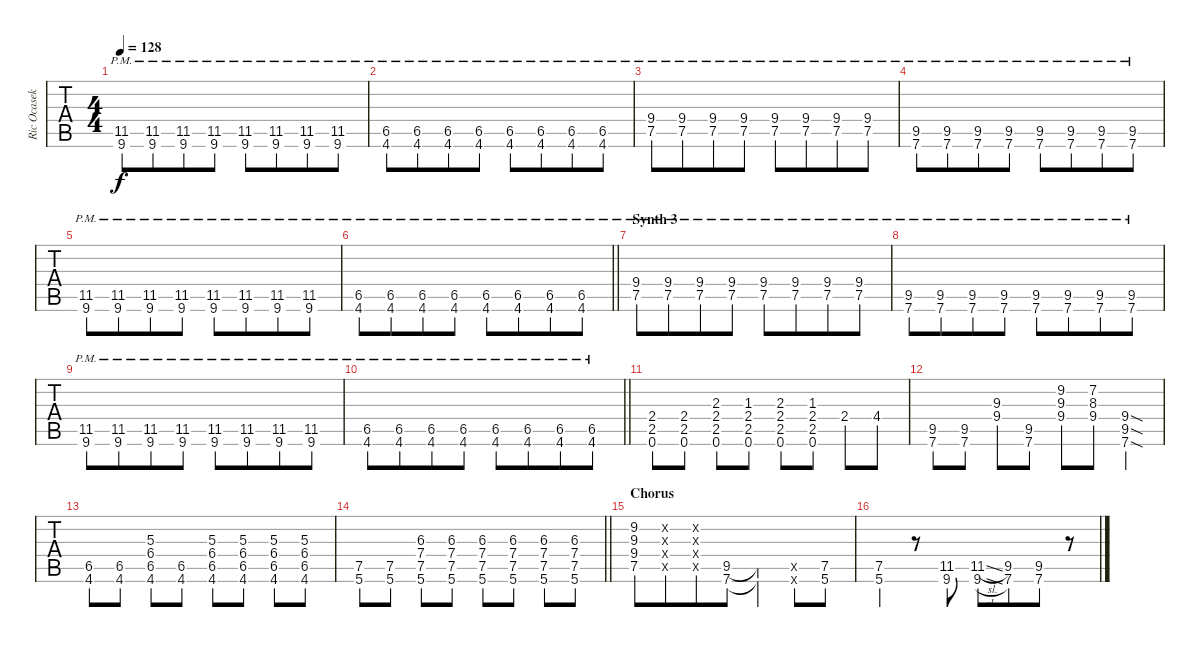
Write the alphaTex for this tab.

\track ("Ric Ocasek - Rhythm Guitar" "Ric Ocasek") {instrument overdrivenguitar}
\staff {tabs}
\tuning (E4 B3 G3 D3 A2 E2) {hide}
\ts (4 4)
\tempo 128
\clef g2
\ks c
(11.5{pm} 9.6).8{dy f} (11.5{pm} 9.6).8{beam merge} (11.5{pm} 9.6).8 (11.5{pm} 9.6).8 (11.5{pm} 9.6).8 (11.5{pm} 9.6).8{beam merge} (11.5{pm} 9.6).8 (11.5{pm} 9.6).8 |
(6.5{pm} 4.6{pm}).8 (6.5{pm} 4.6{pm}).8{beam merge} (6.5{pm} 4.6{pm}).8 (6.5{pm} 4.6{pm}).8 (6.5{pm} 4.6{pm}).8 (6.5{pm} 4.6{pm}).8{beam merge} (6.5{pm} 4.6{pm}).8 (6.5{pm} 4.6{pm}).8 |
(9.4{pm} 7.5{pm}).8 (9.4{pm} 7.5{pm}).8{beam merge} (9.4{pm} 7.5{pm}).8 (9.4{pm} 7.5{pm}).8 (9.4{pm} 7.5{pm}).8 (9.4{pm} 7.5{pm}).8{beam merge} (9.4{pm} 7.5{pm}).8 (9.4{pm} 7.5{pm}).8 |
(9.5{pm} 7.6).8 (9.5{pm} 7.6).8{beam merge} (9.5{pm} 7.6).8 (9.5{pm} 7.6).8 (9.5{pm} 7.6).8 (9.5{pm} 7.6).8{beam merge} (9.5{pm} 7.6).8 (9.5{pm} 7.6).8 |
(11.5{pm} 9.6).8 (11.5{pm} 9.6).8{beam merge} (11.5{pm} 9.6).8 (11.5{pm} 9.6).8 (11.5{pm} 9.6).8 (11.5{pm} 9.6).8{beam merge} (11.5{pm} 9.6).8 (11.5{pm} 9.6).8 |
\barLineRight lightlight
(6.5{pm} 4.6{pm}).8 (6.5{pm} 4.6{pm}).8{beam merge} (6.5{pm} 4.6{pm}).8 (6.5{pm} 4.6{pm}).8 (6.5{pm} 4.6{pm}).8 (6.5{pm} 4.6{pm}).8{beam merge} (6.5{pm} 4.6{pm}).8 (6.5{pm} 4.6{pm}).8 |
\section ("" "Synth 3")
(9.4{pm} 7.5{pm}).8 (9.4{pm} 7.5{pm}).8{beam merge} (9.4{pm} 7.5{pm}).8 (9.4{pm} 7.5{pm}).8 (9.4{pm} 7.5{pm}).8 (9.4{pm} 7.5{pm}).8{beam merge} (9.4{pm} 7.5{pm}).8 (9.4{pm} 7.5{pm}).8 |
(9.5{pm} 7.6).8 (9.5{pm} 7.6).8{beam merge} (9.5{pm} 7.6).8 (9.5{pm} 7.6).8 (9.5{pm} 7.6).8 (9.5{pm} 7.6).8{beam merge} (9.5{pm} 7.6).8 (9.5{pm} 7.6).8 |
(11.5{pm} 9.6).8 (11.5{pm} 9.6).8{beam merge} (11.5{pm} 9.6).8 (11.5{pm} 9.6).8 (11.5{pm} 9.6).8 (11.5{pm} 9.6).8{beam merge} (11.5{pm} 9.6).8 (11.5{pm} 9.6).8 |
\barLineRight lightlight
(6.5{pm} 4.6{pm}).8 (6.5{pm} 4.6{pm}).8{beam merge} (6.5{pm} 4.6{pm}).8 (6.5{pm} 4.6{pm}).8 (6.5{pm} 4.6{pm}).8 (6.5{pm} 4.6{pm}).8{beam merge} (6.5{pm} 4.6{pm}).8 (6.5{pm} 4.6{pm}).8 |
(2.4 2.5 0.6).8 (2.4 2.5 0.6).8 (2.3 2.4 2.5 0.6).8 (1.3 2.4 2.5 0.6).8 (2.3 2.4 2.5 0.6).8 (1.3 2.4 2.5 0.6).8 2.4.8 4.4.8 |
(9.5 7.6).8 (9.5 7.6).8 (9.3 9.4).8 (9.5 7.6).8 (9.2 9.3 9.4).8 (7.2 8.3 9.4).8 (9.4{sod} 9.5{sod} 7.6{sod}).4 |
(6.5 4.6).8 (6.5 4.6).8 (5.3 6.4 6.5 4.6).8 (6.5 4.6).8 (5.3 6.4 6.5 4.6).8 (5.3 6.4 6.5 4.6).8 (5.3 6.4 6.5 4.6).8 (5.3 6.4 6.5 4.6).8 |
\barLineRight lightlight
(7.5 5.6).8 (7.5 5.6).8 (6.3 7.4 7.5 5.6).8 (6.3 7.4 7.5 5.6).8 (6.3 7.4 7.5 5.6).8 (6.3 7.4 7.5 5.6).8 (6.3 7.4 7.5 5.6).8 (6.3 7.4 7.5 5.6).8 |
\section ("" "Chorus")
(9.2 9.3 9.4 7.5).8 (0.2{x} 0.3{x} 0.4{x} 0.5{x}).8{beam merge} (0.2{x} 0.3{x} 0.4{x} 0.5{x}).8 (9.5 7.6).8 (9.5{t} 7.6{t}).4 (0.5{x} 0.6{x}).8 (7.5 5.6).8 |
(7.5 5.6).4 r.8 (11.5 9.6).8 (11.5{sl} 9.6{sl}).8 (9.5 7.6).8{beam merge} (9.5 7.6).8 r.8
